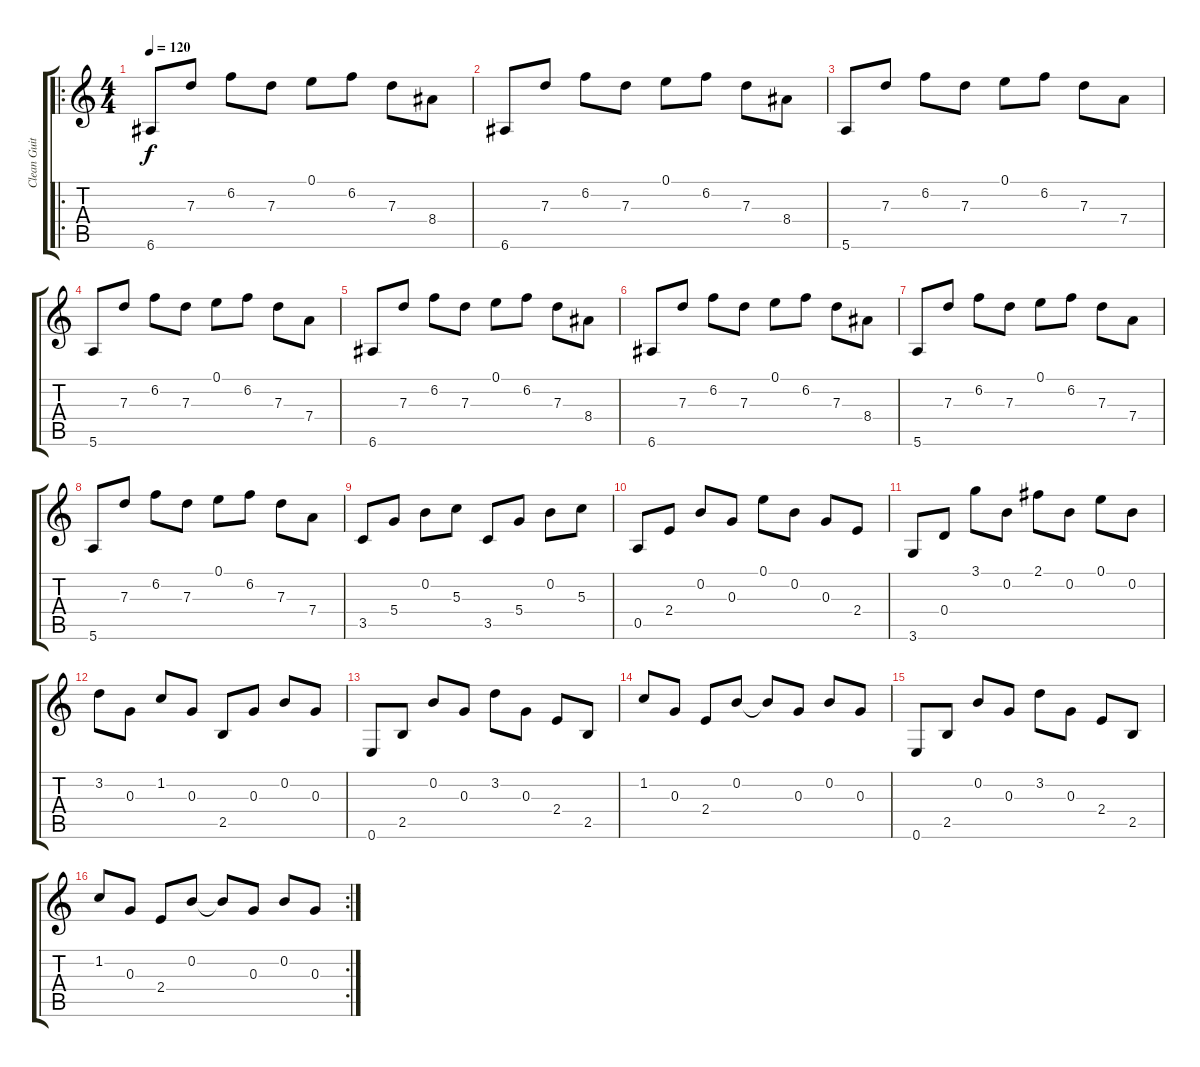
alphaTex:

\track ("Clean Guitar" "Clean Guit") {instrument electricguitarclean}
\staff {score tabs}
\tuning (E4 B3 G3 D3 A2 E2) {hide}
\ro
\ts (4 4)
\tempo 120
\clef g2
\ks c
6.6.8{dy f} 7.3.8 6.2.8 7.3.8 0.1.8 6.2.8 7.3.8 8.4.8 |
6.6.8 7.3.8 6.2.8 7.3.8 0.1.8 6.2.8 7.3.8 8.4.8 |
5.6.8 7.3.8 6.2.8 7.3.8 0.1.8 6.2.8 7.3.8 7.4.8 |
5.6.8 7.3.8 6.2.8 7.3.8 0.1.8 6.2.8 7.3.8 7.4.8 |
6.6.8 7.3.8 6.2.8 7.3.8 0.1.8 6.2.8 7.3.8 8.4.8 |
6.6.8 7.3.8 6.2.8 7.3.8 0.1.8 6.2.8 7.3.8 8.4.8 |
5.6.8 7.3.8 6.2.8 7.3.8 0.1.8 6.2.8 7.3.8 7.4.8 |
5.6.8 7.3.8 6.2.8 7.3.8 0.1.8 6.2.8 7.3.8 7.4.8 |
3.5.8 5.4.8 0.2.8 5.3.8 3.5.8 5.4.8 0.2.8 5.3.8 |
0.5.8 2.4.8 0.2.8 0.3.8 0.1.8 0.2.8 0.3.8 2.4.8 |
3.6.8 0.4.8 3.1.8 0.2.8 2.1.8 0.2.8 0.1.8 0.2.8 |
3.2.8 0.3.8 1.2.8 0.3.8 2.5.8 0.3.8 0.2.8 0.3.8 |
0.6.8 2.5.8 0.2.8 0.3.8 3.2.8 0.3.8 2.4.8 2.5.8 |
1.2.8 0.3.8 2.4.8 0.2.8 0.2{t}.8 0.3.8 0.2.8 0.3.8 |
0.6.8 2.5.8 0.2.8 0.3.8 3.2.8 0.3.8 2.4.8 2.5.8 |
\rc 2
1.2.8 0.3.8 2.4.8 0.2.8 0.2{t}.8 0.3.8 0.2.8 0.3.8
